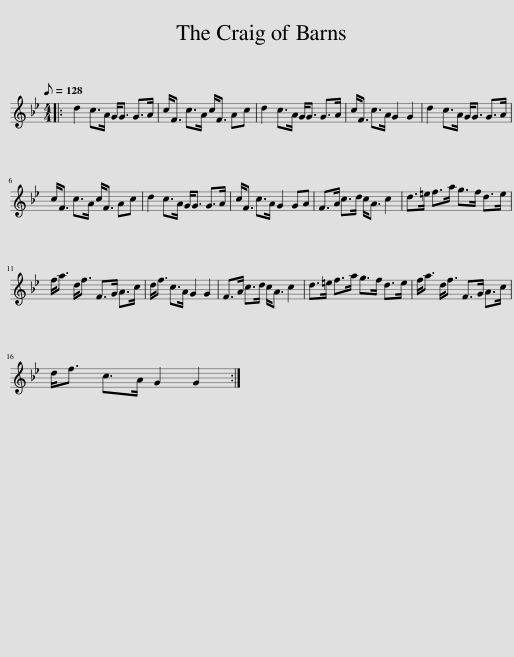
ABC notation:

X:1
L:1/8
Q:1/8=128
M:4/4
I:linebreak $
K:Gmin
V:1 treble
V:1
|: d2 c>A G<G G>A | c<F c>A c<F Ac | d2 c>A G<G G>A | c<F c>A G2 G2 | d2 c>A G<G G>A |$ %5
 c<F c>A c<F Ac | d2 c>A G<G G>A | c<F c>A G2 GA | F>A c>d c<A c2 | d>=e f>a g>f d>e |$ %10
 f<a d<f F>G A>c | d<f c>A G2 G2 | F>A c>d c<A c2 | d>=e f>a g>f d>e | f<a d<f F>G A>c |$ %15
 d<f c>A G2 G2 :| %16
